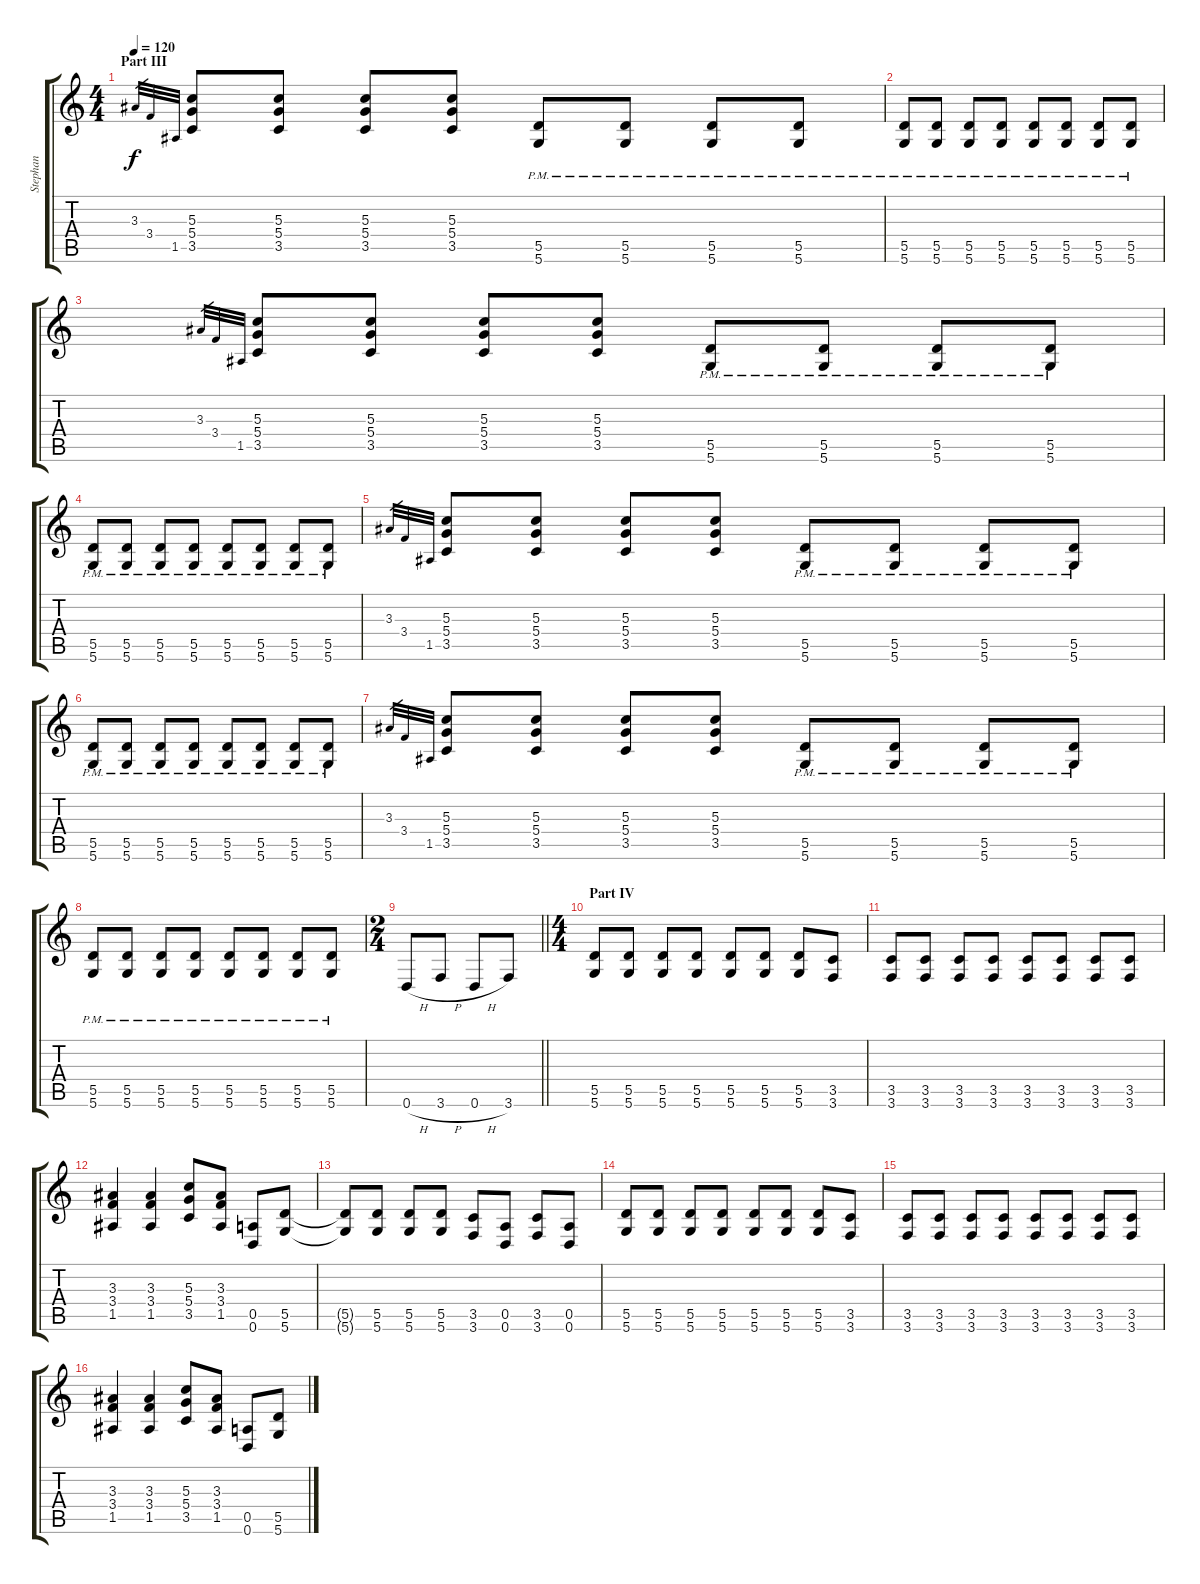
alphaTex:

\track ("Stephan" "Stephan") {instrument overdrivenguitar}
\staff {score tabs}
\tuning (E4 B3 G3 D3 A2 D2) {hide}
\ts (4 4)
\section ("" "Part III")
\tempo 120
\clef g2
\ks c
3.3.32{gr dy f} 3.4.32{gr} 1.5.32{gr} (5.3 5.4 3.5).8 (5.3 5.4 3.5).8 (5.3 5.4 3.5).8 (5.3 5.4 3.5).8 (5.5{pm} 5.6{pm}).8 (5.5{pm} 5.6{pm}).8 (5.5{pm} 5.6{pm}).8 (5.5{pm} 5.6{pm}).8 |
(5.5{pm} 5.6{pm}).8 (5.5{pm} 5.6{pm}).8 (5.5{pm} 5.6{pm}).8 (5.5{pm} 5.6{pm}).8 (5.5{pm} 5.6{pm}).8 (5.5{pm} 5.6).8 (5.5{pm} 5.6{pm}).8 (5.5{pm} 5.6{pm}).8 |
3.3.32{gr} 3.4.32{gr} 1.5.32{gr} (5.3 5.4 3.5).8 (5.3 5.4 3.5).8 (5.3 5.4 3.5).8 (5.3 5.4 3.5).8 (5.5{pm} 5.6{pm}).8 (5.5{pm} 5.6{pm}).8 (5.5{pm} 5.6{pm}).8 (5.5{pm} 5.6{pm}).8 |
(5.5{pm} 5.6{pm}).8 (5.5{pm} 5.6{pm}).8 (5.5{pm} 5.6{pm}).8 (5.5{pm} 5.6{pm}).8 (5.5{pm} 5.6{pm}).8 (5.5{pm} 5.6).8 (5.5{pm} 5.6{pm}).8 (5.5{pm} 5.6{pm}).8 |
3.3.32{gr} 3.4.32{gr} 1.5.32{gr} (5.3 5.4 3.5).8 (5.3 5.4 3.5).8 (5.3 5.4 3.5).8 (5.3 5.4 3.5).8 (5.5{pm} 5.6{pm}).8 (5.5{pm} 5.6{pm}).8 (5.5{pm} 5.6{pm}).8 (5.5{pm} 5.6{pm}).8 |
(5.5{pm} 5.6{pm}).8 (5.5{pm} 5.6{pm}).8 (5.5{pm} 5.6{pm}).8 (5.5{pm} 5.6{pm}).8 (5.5{pm} 5.6{pm}).8 (5.5{pm} 5.6).8 (5.5{pm} 5.6{pm}).8 (5.5{pm} 5.6{pm}).8 |
3.3.32{gr} 3.4.32{gr} 1.5.32{gr} (5.3 5.4 3.5).8 (5.3 5.4 3.5).8 (5.3 5.4 3.5).8 (5.3 5.4 3.5).8 (5.5{pm} 5.6{pm}).8 (5.5{pm} 5.6{pm}).8 (5.5{pm} 5.6{pm}).8 (5.5{pm} 5.6{pm}).8 |
(5.5{pm} 5.6{pm}).8 (5.5{pm} 5.6{pm}).8 (5.5{pm} 5.6{pm}).8 (5.5{pm} 5.6{pm}).8 (5.5{pm} 5.6{pm}).8 (5.5{pm} 5.6).8 (5.5{pm} 5.6{pm}).8 (5.5{pm} 5.6{pm}).8 |
\ts (2 4)
\barLineRight lightlight
0.6{h}.8 3.6{h}.8 0.6{h}.8 3.6.8 |
\ts (4 4)
\section ("" "Part IV")
(5.5 5.6).8 (5.5 5.6).8 (5.5 5.6).8 (5.5 5.6).8 (5.5 5.6).8 (5.5 5.6).8 (5.5 5.6).8 (3.5 3.6).8 |
(3.5 3.6).8 (3.5 3.6).8 (3.5 3.6).8 (3.5 3.6).8 (3.5 3.6).8 (3.5 3.6).8 (3.5 3.6).8 (3.5 3.6).8 |
(3.3 3.4 1.5).4 (3.3 3.4 1.5).4 (5.3 5.4 3.5).8 (3.3 3.4 1.5).8 (0.5 0.6).8 (5.5 5.6).8 |
(5.5{t} 5.6{t}).8 (5.5 5.6).8 (5.5 5.6).8 (5.5 5.6).8 (3.5 3.6).8 (0.5 0.6).8 (3.5 3.6).8 (0.5 0.6).8 |
(5.5 5.6).8 (5.5 5.6).8 (5.5 5.6).8 (5.5 5.6).8 (5.5 5.6).8 (5.5 5.6).8 (5.5 5.6).8 (3.5 3.6).8 |
(3.5 3.6).8 (3.5 3.6).8 (3.5 3.6).8 (3.5 3.6).8 (3.5 3.6).8 (3.5 3.6).8 (3.5 3.6).8 (3.5 3.6).8 |
(3.3 3.4 1.5).4 (3.3 3.4 1.5).4 (5.3 5.4 3.5).8 (3.3 3.4 1.5).8 (0.5 0.6).8 (5.5 5.6).8
